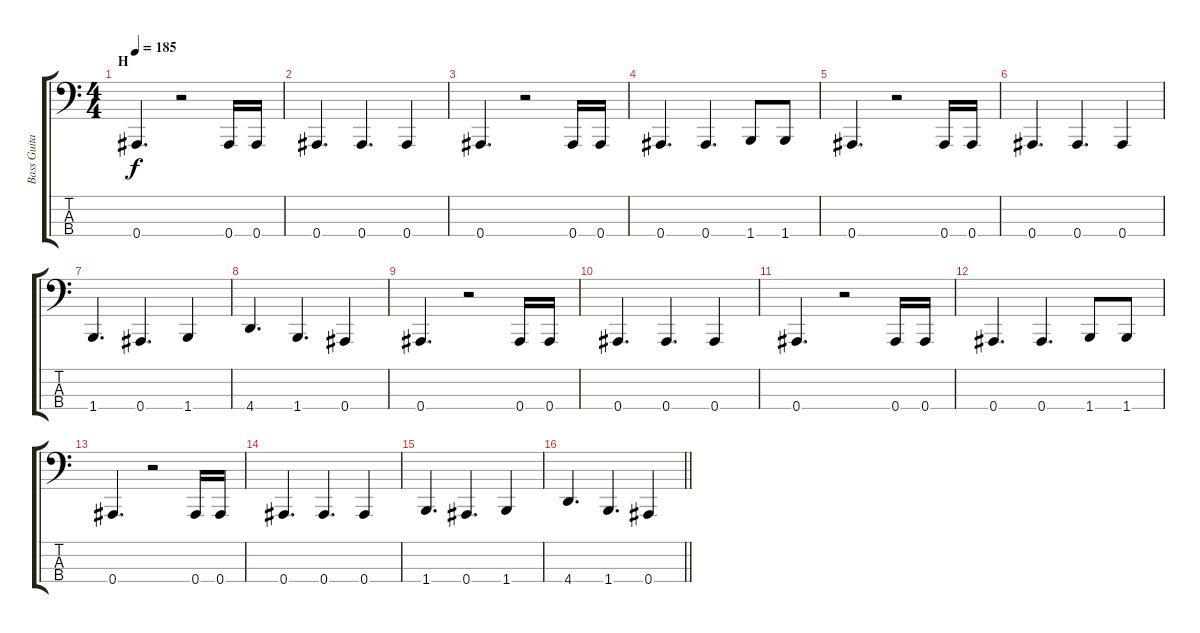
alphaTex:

\track ("Bass Guitar: John Kis Gyevi" "Bass Guita") {instrument electricbasspick}
\staff {score tabs}
\tuning (Eb2 Bb1 F1 Bb0) {hide}
\ts (4 4)
\section ("" "H")
\tempo 185
\clef f4
\ks c
0.4.4{d dy f} r.2 0.4.16 0.4.16 |
0.4.4{d} 0.4.4{d} 0.4.4 |
0.4.4{d} r.2 0.4.16 0.4.16 |
0.4.4{d} 0.4.4{d} 1.4.8 1.4.8 |
0.4.4{d} r.2 0.4.16 0.4.16 |
0.4.4{d} 0.4.4{d} 0.4.4 |
1.4.4{d} 0.4.4{d} 1.4.4 |
4.4.4{d} 1.4.4{d} 0.4.4 |
0.4.4{d} r.2 0.4.16 0.4.16 |
0.4.4{d} 0.4.4{d} 0.4.4 |
0.4.4{d} r.2 0.4.16 0.4.16 |
0.4.4{d} 0.4.4{d} 1.4.8 1.4.8 |
0.4.4{d} r.2 0.4.16 0.4.16 |
0.4.4{d} 0.4.4{d} 0.4.4 |
1.4.4{d} 0.4.4{d} 1.4.4 |
\barLineRight lightlight
4.4.4{d} 1.4.4{d} 0.4.4
